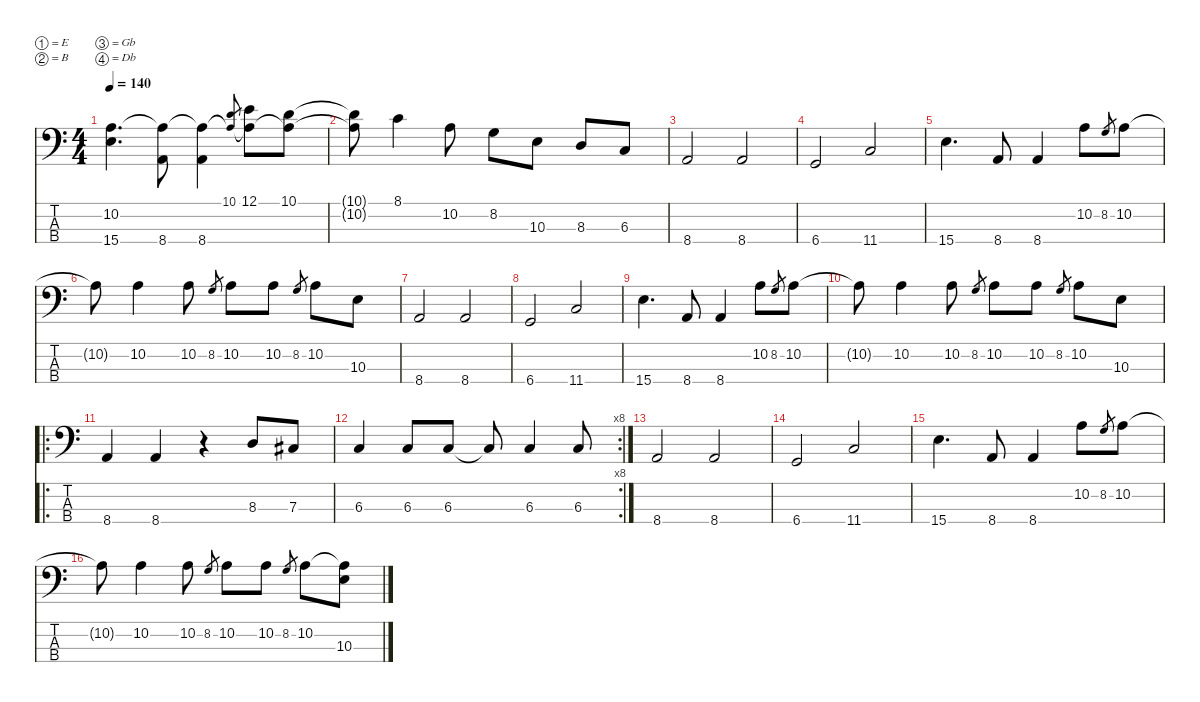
\defaultSystemsLayout 4
\hideDynamics
\bracketExtendMode nobrackets
\singleTrackTrackNamePolicy hidden
\multiTrackTrackNamePolicy hidden
\firstSystemTrackNameMode fullname
\firstSystemTrackNameOrientation horizontal
\otherSystemsTrackNameOrientation horizontal
\track ("Geezer Butler" "el.bs.") {instrument electricbassfinger}
\staff {score tabs}
\tuning (E2 B1 Gb1 Db1)
\ts (4 4)
\tempo 140
\clef f4
\ks c
(15.4 10.2{t}).4{d dy f beam Down} (8.4 10.2{t}).8{beam Down} (8.4 10.2{t}).4{beam Down} (10.1 10.2{t}).8{gr dy mf beam Up} (12.1 10.2{t}).8{dy f beam Down} (10.1 10.2{t}).8{beam Down} |
(10.1{t} 10.2{t}).8{beam Down} 8.1.4{beam Down} 10.2.8{beam Down} 8.2.8{beam Down} 10.3.8{beam Down} 8.3.8{beam Up} 6.3.8{beam Up} |
8.4.2{beam Up} 8.4.2{beam Up} |
6.4.2{beam Up} 11.4.2{beam Up} |
15.4.4{d beam Down} 8.4.8{beam Up} 8.4.4{beam Up} 10.2.8{beam Down} 8.2.8{gr dy mf beam Up} 10.2.8{dy f beam Down} |
10.2{t}.8{beam Down} 10.2.4{beam Down} 10.2.8{beam Down} 8.2.8{gr dy mf beam Up} 10.2.8{dy f beam Down} 10.2.8{beam Down} 8.2.8{gr dy mf beam Up} 10.2.8{dy f beam Down} 10.3.8{beam Down} |
8.4.2{beam Up} 8.4.2{beam Up} |
6.4.2{beam Up} 11.4.2{beam Up} |
15.4.4{d beam Down} 8.4.8{beam Up} 8.4.4{beam Up} 10.2.8{beam Down} 8.2.8{gr dy mf beam Up} 10.2.8{dy f beam Down} |
10.2{t}.8{beam Down} 10.2.4{beam Down} 10.2.8{beam Down} 8.2.8{gr dy mf beam Up} 10.2.8{dy f beam Down} 10.2.8{beam Down} 8.2.8{gr dy mf beam Up} 10.2.8{dy f beam Down} 10.3.8{beam Down} |
\ro
8.4.4{beam Up} 8.4.4{beam Up} r.4{beam Up} 8.3.8{beam Up} 7.3{acc #}.8{beam Up} |
\rc 8
6.3.4{beam Up} 6.3.8{beam Up} 6.3.8{beam Up} 6.3{t}.8{beam Up} 6.3.4{beam Up} 6.3.8{beam Up} |
8.4.2{beam Up} 8.4.2{beam Up} |
6.4.2{beam Up} 11.4.2{beam Up} |
15.4.4{d beam Down} 8.4.8{beam Up} 8.4.4{beam Up} 10.2.8{beam Down} 8.2.8{gr dy mf beam Up} 10.2.8{dy f beam Down} |
10.2{t}.8{beam Down} 10.2.4{beam Down} 10.2.8{beam Down} 8.2.8{gr dy mf beam Up} 10.2.8{dy f beam Down} 10.2.8{beam Down} 8.2.8{gr dy mf beam Up} 10.2.8{dy f beam Down} (10.3 10.2{t}).8{beam Down}
